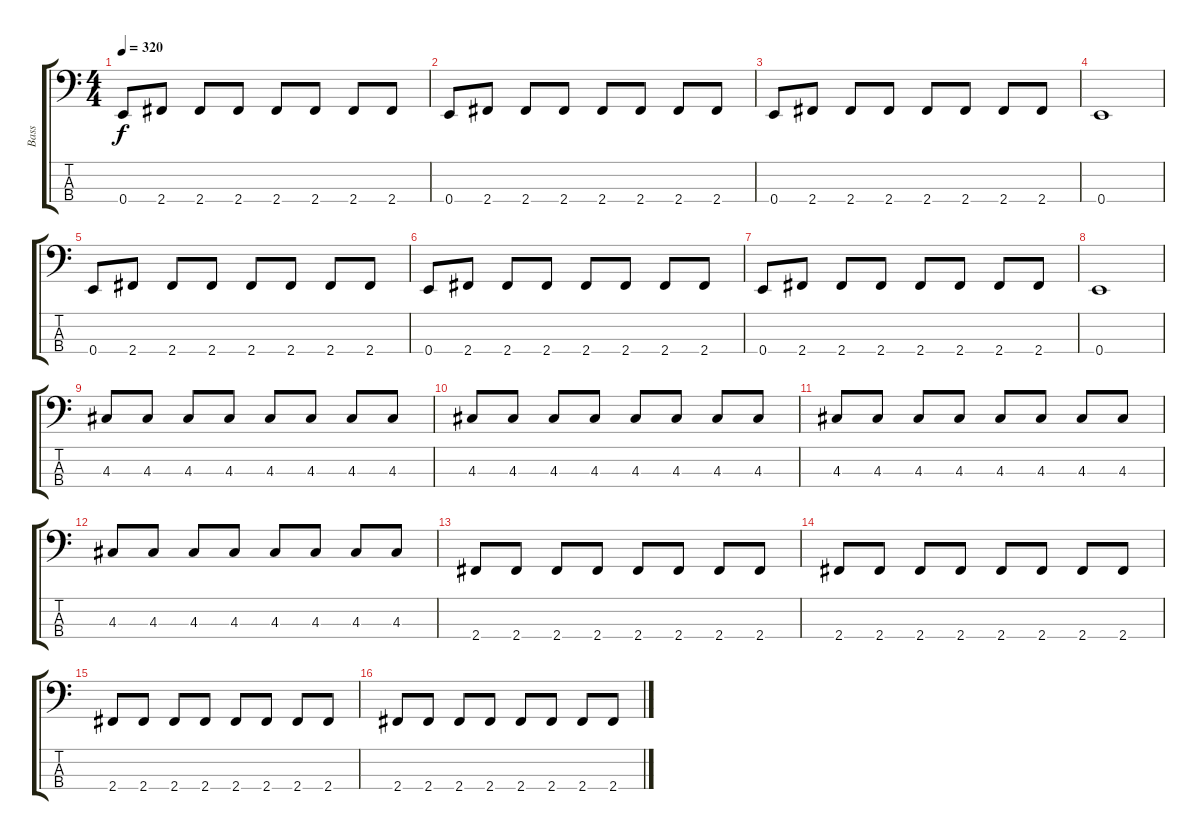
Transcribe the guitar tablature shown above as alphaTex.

\track ("Bass" "Bass") {instrument electricbasspick}
\staff {score tabs}
\tuning (G2 D2 A1 E1) {hide}
\ts (4 4)
\tempo 320
\clef f4
\ks c
0.4.8{dy f} 2.4.8 2.4.8 2.4.8 2.4.8 2.4.8 2.4.8 2.4.8 |
0.4.8 2.4.8 2.4.8 2.4.8 2.4.8 2.4.8 2.4.8 2.4.8 |
0.4.8 2.4.8 2.4.8 2.4.8 2.4.8 2.4.8 2.4.8 2.4.8 |
0.4.1 |
0.4.8 2.4.8 2.4.8 2.4.8 2.4.8 2.4.8 2.4.8 2.4.8 |
0.4.8 2.4.8 2.4.8 2.4.8 2.4.8 2.4.8 2.4.8 2.4.8 |
0.4.8 2.4.8 2.4.8 2.4.8 2.4.8 2.4.8 2.4.8 2.4.8 |
0.4.1 |
4.3.8 4.3.8 4.3.8 4.3.8 4.3.8 4.3.8 4.3.8 4.3.8 |
4.3.8 4.3.8 4.3.8 4.3.8 4.3.8 4.3.8 4.3.8 4.3.8 |
4.3.8 4.3.8 4.3.8 4.3.8 4.3.8 4.3.8 4.3.8 4.3.8 |
4.3.8 4.3.8 4.3.8 4.3.8 4.3.8 4.3.8 4.3.8 4.3.8 |
2.4.8 2.4.8 2.4.8 2.4.8 2.4.8 2.4.8 2.4.8 2.4.8 |
2.4.8 2.4.8 2.4.8 2.4.8 2.4.8 2.4.8 2.4.8 2.4.8 |
2.4.8 2.4.8 2.4.8 2.4.8 2.4.8 2.4.8 2.4.8 2.4.8 |
2.4.8 2.4.8 2.4.8 2.4.8 2.4.8 2.4.8 2.4.8 2.4.8
